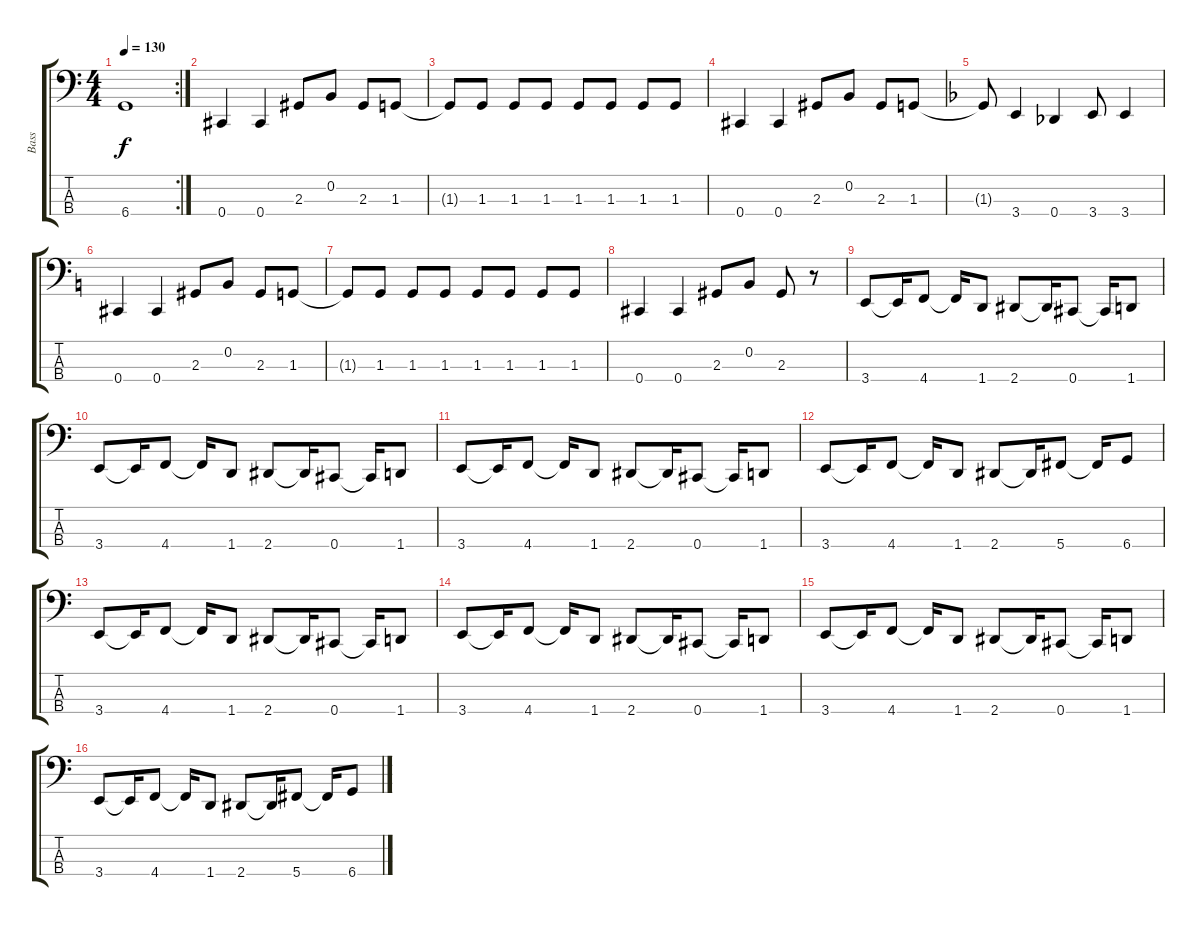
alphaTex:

\track ("Bass" "Bass") {instrument electricbasspick}
\staff {score tabs}
\tuning (E2 B1 Gb1 Db1) {hide}
\rc 2
\ts (4 4)
\tempo 130
\clef f4
\ks c
6.4{t}.1{dy f} |
0.4.4 0.4.4 2.3.8 0.2.8 2.3.8 1.3.8 |
1.3{t}.8 1.3.8 1.3.8 1.3.8 1.3.8 1.3.8 1.3.8 1.3.8 |
0.4.4 0.4.4 2.3.8 0.2.8 2.3.8 1.3.8 |
\ks f
1.3{t}.8 3.4.4 0.4.4 3.4.8 3.4.4 |
\ks c
0.4.4 0.4.4 2.3.8 0.2.8 2.3.8 1.3.8 |
1.3{t}.8 1.3.8 1.3.8 1.3.8 1.3.8 1.3.8 1.3.8 1.3.8 |
0.4.4 0.4.4 2.3.8 0.2.8 2.3.8 r.8 |
3.4.8 3.4{t}.16 4.4.8 4.4{t}.16 1.4.8 2.4.8 2.4{t}.16 0.4.8 0.4{t}.16 1.4.8 |
3.4.8 3.4{t}.16 4.4.8 4.4{t}.16 1.4.8 2.4.8 2.4{t}.16 0.4.8 0.4{t}.16 1.4.8 |
3.4.8 3.4{t}.16 4.4.8 4.4{t}.16 1.4.8 2.4.8 2.4{t}.16 0.4.8 0.4{t}.16 1.4.8 |
3.4.8 3.4{t}.16 4.4.8 4.4{t}.16 1.4.8 2.4.8 2.4{t}.16 5.4.8 5.4{t}.16 6.4.8 |
3.4.8 3.4{t}.16 4.4.8 4.4{t}.16 1.4.8 2.4.8 2.4{t}.16 0.4.8 0.4{t}.16 1.4.8 |
3.4.8 3.4{t}.16 4.4.8 4.4{t}.16 1.4.8 2.4.8 2.4{t}.16 0.4.8 0.4{t}.16 1.4.8 |
3.4.8 3.4{t}.16 4.4.8 4.4{t}.16 1.4.8 2.4.8 2.4{t}.16 0.4.8 0.4{t}.16 1.4.8 |
3.4.8 3.4{t}.16 4.4.8 4.4{t}.16 1.4.8 2.4.8 2.4{t}.16 5.4.8 5.4{t}.16 6.4.8
